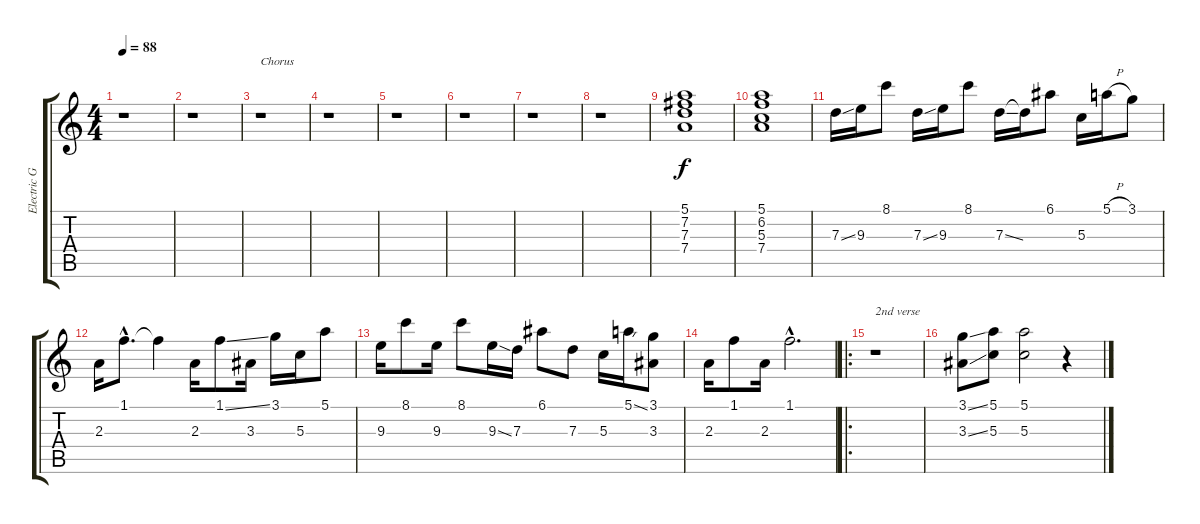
\track ("Electric Guitar" "Electric G") {instrument electricguitarjazz}
\staff {score tabs}
\tuning (E4 B3 G3 D3 A2 E2) {hide}
\ts (4 4)
\tempo 88
\clef g2
\ks c
r.1{dy f} |
r.1 |
r.1{txt "Chorus"} |
r.1 |
r.1 |
r.1 |
r.1 |
r.1 |
(5.1 7.2 7.3 7.4).1 |
(5.1 6.2 5.3 7.4).1 |
7.3{ss}.16 9.3.16 8.1.8 7.3{ss}.16 9.3.16 8.1.8 7.3{ss}.16 7.3{t}.16 6.1.8 5.3.16 5.1{h}.16 3.1.8 |
2.3.16 1.1{hac}.8{d} 1.1{t}.4 2.3.16 1.1{ss}.8 3.3.16 3.1.16 5.3.16 5.1.8 |
9.3.16 8.1.8 9.3.16 8.1.8 9.3{ss}.16 7.3.16 6.1.8 7.3.8 5.3.16 5.1{ss}.16 (3.1 3.3).8 |
2.3.16 1.1.8 2.3.16 1.1{hac}.2{d} |
\ro
r.1{txt "2nd verse"} |
(3.1{ss} 3.3{ss}).8 (5.1 5.3).8 (5.1 5.3).2 r.4
